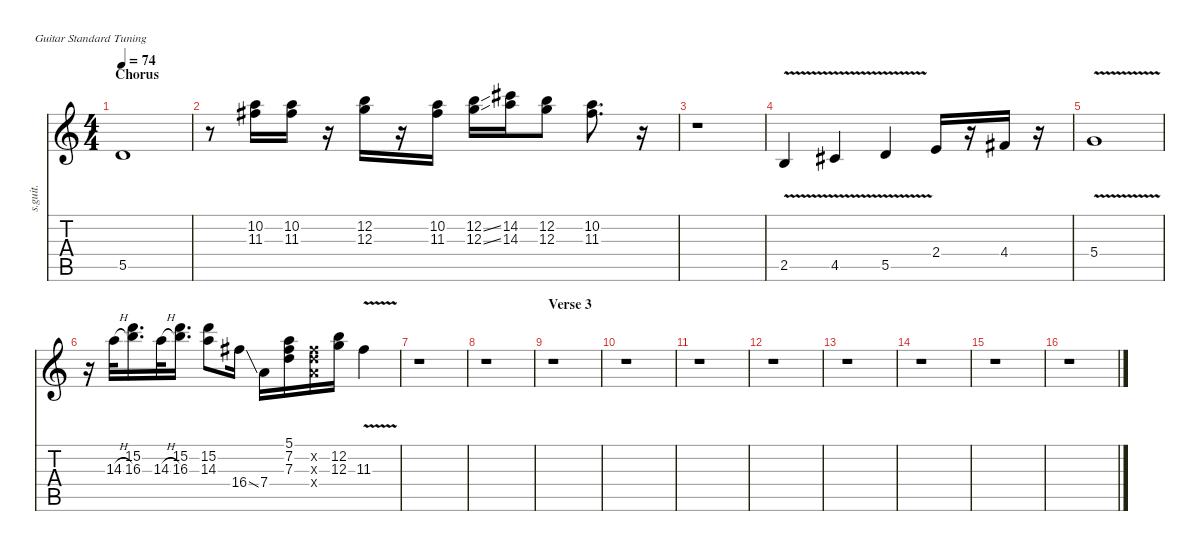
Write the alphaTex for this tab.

\defaultSystemsLayout 4
\hideDynamics
\bracketExtendMode nobrackets
\track ("Joe Walsh - Lead Guitar" "s.guit.") {instrument distortionguitar}
\staff {score tabs}
\tuning (E4 B3 G3 D3 A2 E2)
\ts (4 4)
\section ("" "Chorus")
\tempo 74
\clef g2
\ks c
5.5.1{lyrics (0 "") lyrics (1 "") lyrics (2 "") lyrics (3 "") lyrics (4 "") dy f} |
r.8 (10.2 11.3{acc #}).16{lyrics (0 "") lyrics (1 "") lyrics (2 "") lyrics (3 "") lyrics (4 "")} (10.2 11.3{acc #}).16{lyrics (0 "") lyrics (1 "") lyrics (2 "") lyrics (3 "") lyrics (4 "")} r.16 (12.2 12.3).16{lyrics (0 "") lyrics (1 "") lyrics (2 "") lyrics (3 "") lyrics (4 "")} r.16 (10.2 11.3{acc #}).16{lyrics (0 "") lyrics (1 "") lyrics (2 "") lyrics (3 "") lyrics (4 "")} (12.2{ss} 12.3{ss}).16{lyrics (0 "") lyrics (1 "") lyrics (2 "") lyrics (3 "") lyrics (4 "")} (14.2{acc #} 14.3).16{lyrics (0 "") lyrics (1 "") lyrics (2 "") lyrics (3 "") lyrics (4 "")} (12.2 12.3).8{lyrics (0 "") lyrics (1 "") lyrics (2 "") lyrics (3 "") lyrics (4 "")} (10.2 11.3{acc #}).8{d lyrics (0 "") lyrics (1 "") lyrics (2 "") lyrics (3 "") lyrics (4 "")} r.16 |
r.1 |
2.5{v}.4{lyrics (0 "") lyrics (1 "") lyrics (2 "") lyrics (3 "") lyrics (4 "")} 4.5{v acc #}.4{lyrics (0 "") lyrics (1 "") lyrics (2 "") lyrics (3 "") lyrics (4 "")} 5.5{v}.4{lyrics (0 "") lyrics (1 "") lyrics (2 "") lyrics (3 "") lyrics (4 "")} 2.4.16{lyrics (0 "") lyrics (1 "") lyrics (2 "") lyrics (3 "") lyrics (4 "")} r.16 4.4{acc #}.16{lyrics (0 "") lyrics (1 "") lyrics (2 "") lyrics (3 "") lyrics (4 "")} r.16 |
5.4{v}.1{lyrics (0 "") lyrics (1 "") lyrics (2 "") lyrics (3 "") lyrics (4 "")} |
r.16 14.3{h}.32{lyrics (0 "") lyrics (1 "") lyrics (2 "") lyrics (3 "") lyrics (4 "")} (15.2 16.3).16{d lyrics (0 "") lyrics (1 "") lyrics (2 "") lyrics (3 "") lyrics (4 "")} 14.3{h}.32{lyrics (0 "") lyrics (1 "") lyrics (2 "") lyrics (3 "") lyrics (4 "")} (15.2 16.3).16{d lyrics (0 "") lyrics (1 "") lyrics (2 "") lyrics (3 "") lyrics (4 "")} (15.2 14.3).8{lyrics (0 "") lyrics (1 "") lyrics (2 "") lyrics (3 "") lyrics (4 "")} 16.4{ss acc #}.16{lyrics (0 "") lyrics (1 "") lyrics (2 "") lyrics (3 "") lyrics (4 "")} 7.4.16{lyrics (0 "") lyrics (1 "") lyrics (2 "") lyrics (3 "") lyrics (4 "")} (5.1 7.2{acc #} 7.3).16{lyrics (0 "") lyrics (1 "") lyrics (2 "") lyrics (3 "") lyrics (4 "")} (7.2{x acc #} 7.3{x} 7.4{x}).16{lyrics (0 "") lyrics (1 "") lyrics (2 "") lyrics (3 "") lyrics (4 "")} (12.2 12.3).16{lyrics (0 "") lyrics (1 "") lyrics (2 "") lyrics (3 "") lyrics (4 "")} 11.3{v acc #}.4{lyrics (0 "") lyrics (1 "") lyrics (2 "") lyrics (3 "") lyrics (4 "")} |
r.1 |
r.1 |
\section ("" "Verse 3")
r.1 |
r.1 |
r.1 |
r.1 |
r.1 |
r.1 |
r.1 |
r.1
